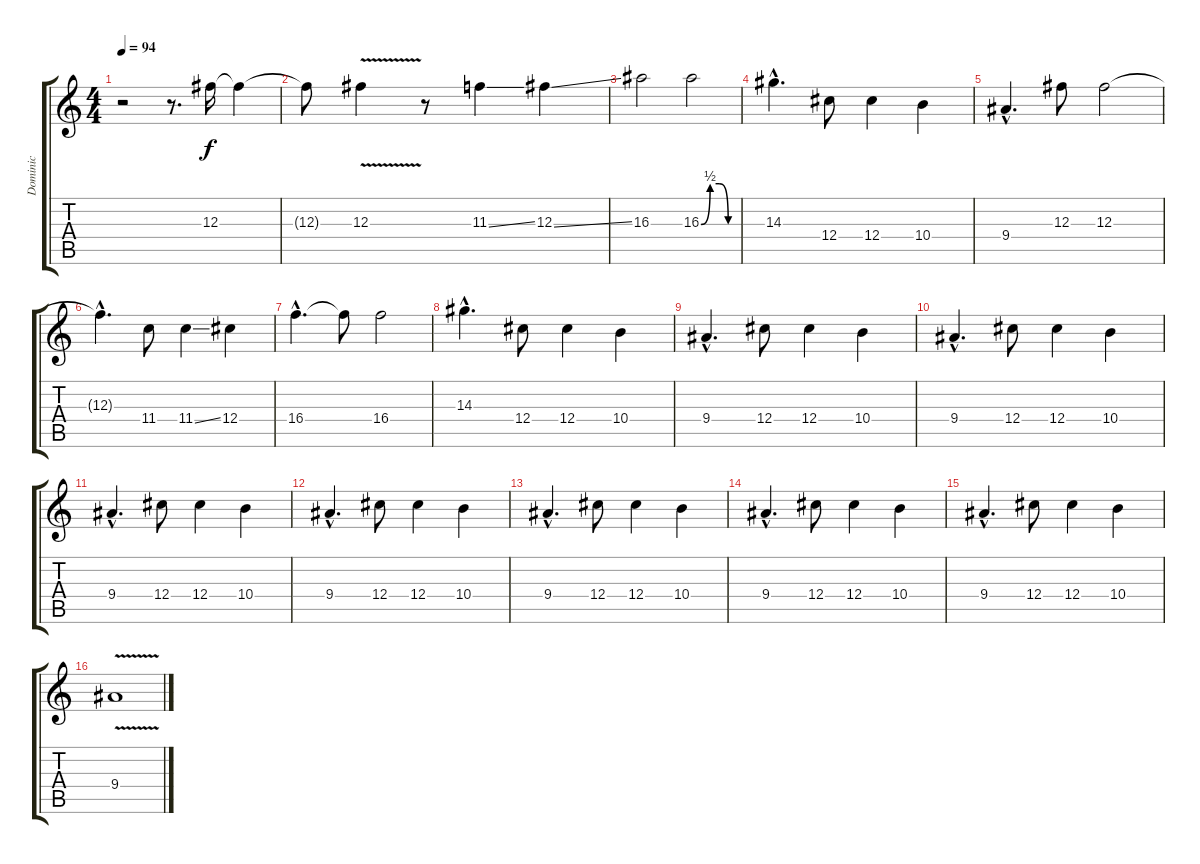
\track ("Dominic" "Dominic") {instrument distortionguitar}
\staff {score tabs}
\tuning (Eb4 Bb3 Gb3 Db3 Ab2 Eb2) {hide}
\ts (4 4)
\tempo 94
\clef g2
\ks c
r.2{dy f} r.8{d} 12.3.16 12.3{t}.4 |
12.3{t}.8 12.3{v}.4 r.8 11.3{ss}.4 12.3{ss}.4 |
16.3.2 16.3{be (custom 0 0 15 2 30 2 45 0 60 0)}.2 |
14.3{hac}.4{d} 12.4.8 12.4.4 10.4.4 |
9.4{hac}.4{d} 12.3.8 12.3.2 |
12.3{hac t}.4{d} 11.4.8 11.4{ss}.4 12.4.4 |
16.4{hac}.4{d} 16.4{t}.8 16.4.2 |
14.3{hac}.4{d} 12.4.8 12.4.4 10.4.4 |
9.4{hac}.4{d} 12.4.8 12.4.4 10.4.4 |
9.4{hac}.4{d} 12.4.8 12.4.4 10.4.4 |
9.4{hac}.4{d} 12.4.8 12.4.4 10.4.4 |
9.4{hac}.4{d} 12.4.8 12.4.4 10.4.4 |
9.4{hac}.4{d} 12.4.8 12.4.4 10.4.4 |
9.4{hac}.4{d} 12.4.8 12.4.4 10.4.4 |
9.4{hac}.4{d} 12.4.8 12.4.4 10.4.4 |
9.4{v}.1
